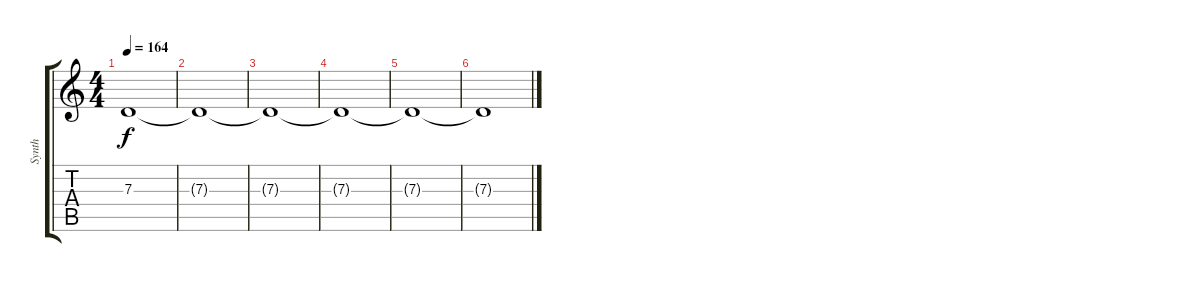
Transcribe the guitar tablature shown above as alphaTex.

\track ("Synth" "Synth") {instrument synthstrings1}
\staff {score tabs}
\tuning (E4 B3 G3 D3 A2 E2) {hide}
\ts (4 4)
\tempo 164
\clef g2
\ks c
7.3{t}.1{dy f} |
7.3{t}.1 |
7.3{t}.1 |
7.3{t}.1 |
7.3{t}.1 |
7.3{t}.1
